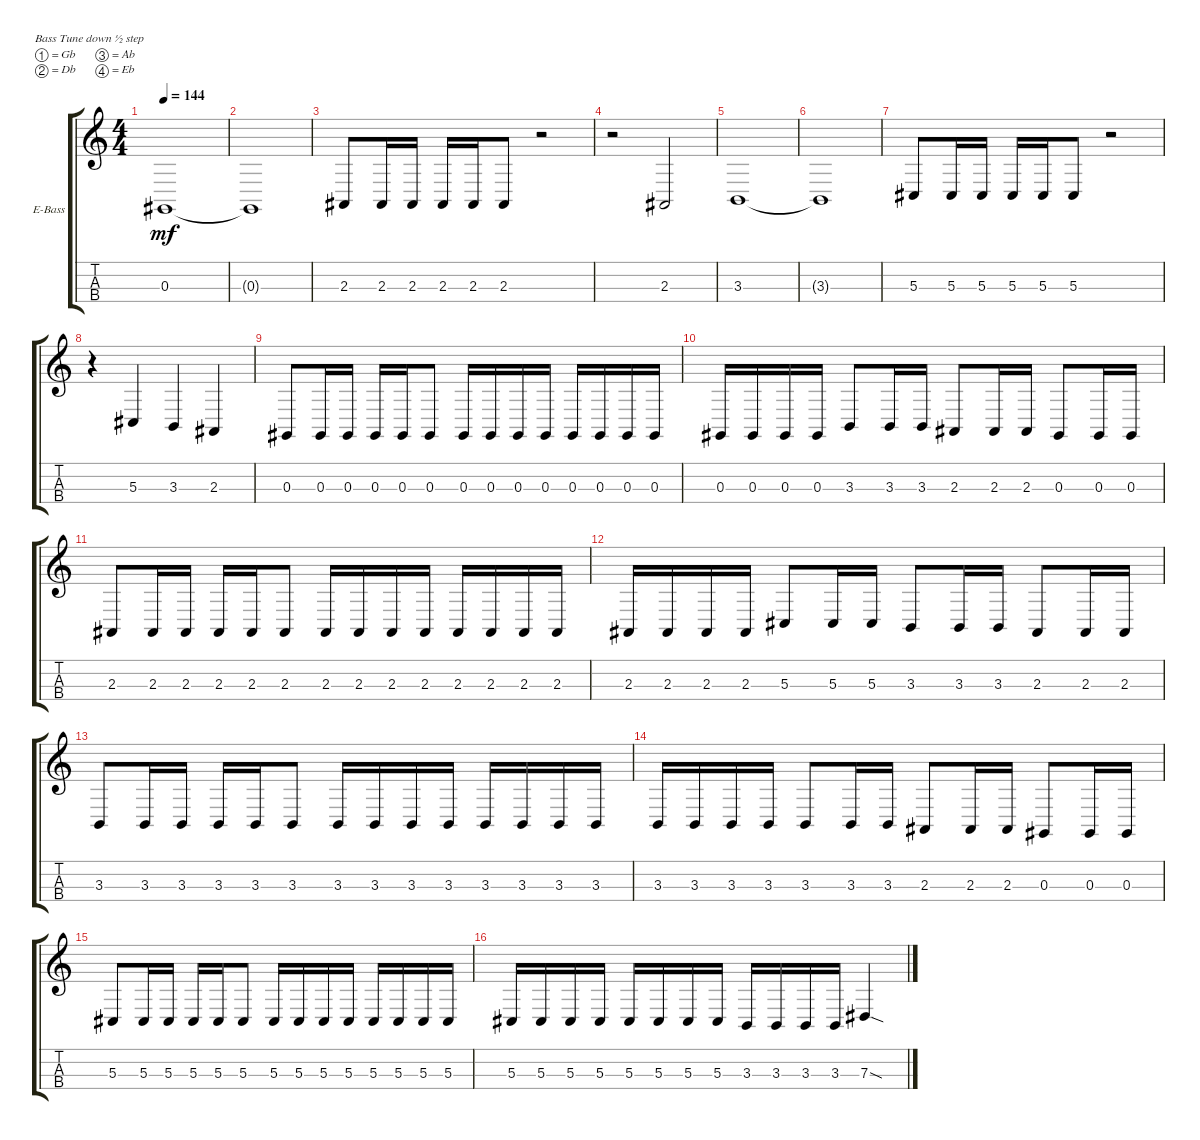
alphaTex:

\bracketExtendMode groupsimilarinstruments
\firstSystemTrackNameOrientation horizontal
\otherSystemsTrackNameOrientation horizontal
\track ("Bass" "E-Bass") {instrument electricbassfinger}
\staff {score tabs}
\tuning (Gb2 Db2 Ab1 Eb1)
\ts (4 4)
\tempo 144
\clef g2
\ks c
0.3.1{dy mf instrument electricbassfinger} |
0.3{t}.1 |
2.3.8 2.3.16 2.3.16 2.3.16 2.3.16 2.3.8 r.2 |
r.2 2.3.2 |
3.3.1 |
3.3{t}.1 |
5.3.8 5.3.16 5.3.16 5.3.16 5.3.16 5.3.8 r.2 |
r.4 5.3.4 3.3.4 2.3.4 |
0.3.8 0.3.16 0.3.16 0.3.16 0.3.16 0.3.8 0.3.16 0.3.16 0.3.16 0.3.16 0.3.16 0.3.16 0.3.16 0.3.16 |
0.3.16 0.3.16 0.3.16 0.3.16 3.3.8 3.3.16 3.3.16 2.3.8 2.3.16 2.3.16 0.3.8 0.3.16 0.3.16 |
2.3.8 2.3.16 2.3.16 2.3.16 2.3.16 2.3.8 2.3.16 2.3.16 2.3.16 2.3.16 2.3.16 2.3.16 2.3.16 2.3.16 |
2.3.16 2.3.16 2.3.16 2.3.16 5.3.8 5.3.16 5.3.16 3.3.8 3.3.16 3.3.16 2.3.8 2.3.16 2.3.16 |
3.3.8 3.3.16 3.3.16 3.3.16 3.3.16 3.3.8 3.3.16 3.3.16 3.3.16 3.3.16 3.3.16 3.3.16 3.3.16 3.3.16 |
3.3.16 3.3.16 3.3.16 3.3.16 3.3.8 3.3.16 3.3.16 2.3.8 2.3.16 2.3.16 0.3.8 0.3.16 0.3.16 |
5.3.8 5.3.16 5.3.16 5.3.16 5.3.16 5.3.8 5.3.16 5.3.16 5.3.16 5.3.16 5.3.16 5.3.16 5.3.16 5.3.16 |
5.3.16 5.3.16 5.3.16 5.3.16 5.3.16 5.3.16 5.3.16 5.3.16 3.3.16 3.3.16 3.3.16 3.3.16 7.3{sod}.4
